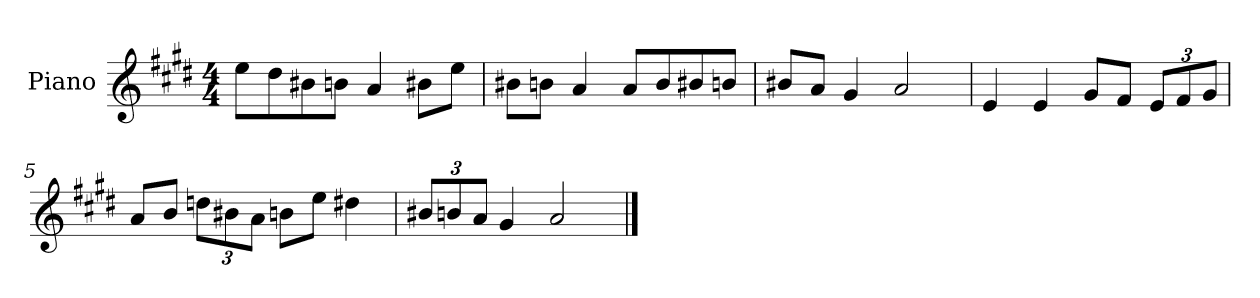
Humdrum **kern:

**kern
*part1
*staff1
*I"Piano
*I'P-no
*clefG2
*k[f#c#g#d#]
*M4/4
*MM90
=1
8ee\L
8dd#\
8b#X\
8bn\J
4a/
8b#X\L
8ee\J
=2
8b#X\L
8bn\J
4a/
8a/L
8b/
8b#X/
8bn/J
=3
8b#X/L
8a/J
4g#/
2a/
=4
4e/
4e/
8g#/L
8f#/J
*Xbrackettup
12e/L
12f#/
12g#/J
!!LO:LB:g=z
=5
8a/L
8b/J
12ddn\L
12b#X\
12a\J
8bn\L
8ee\J
4dd#X\
=6
12b#X/L
12bn/
12a/J
4g#/
2a/
==
*-
